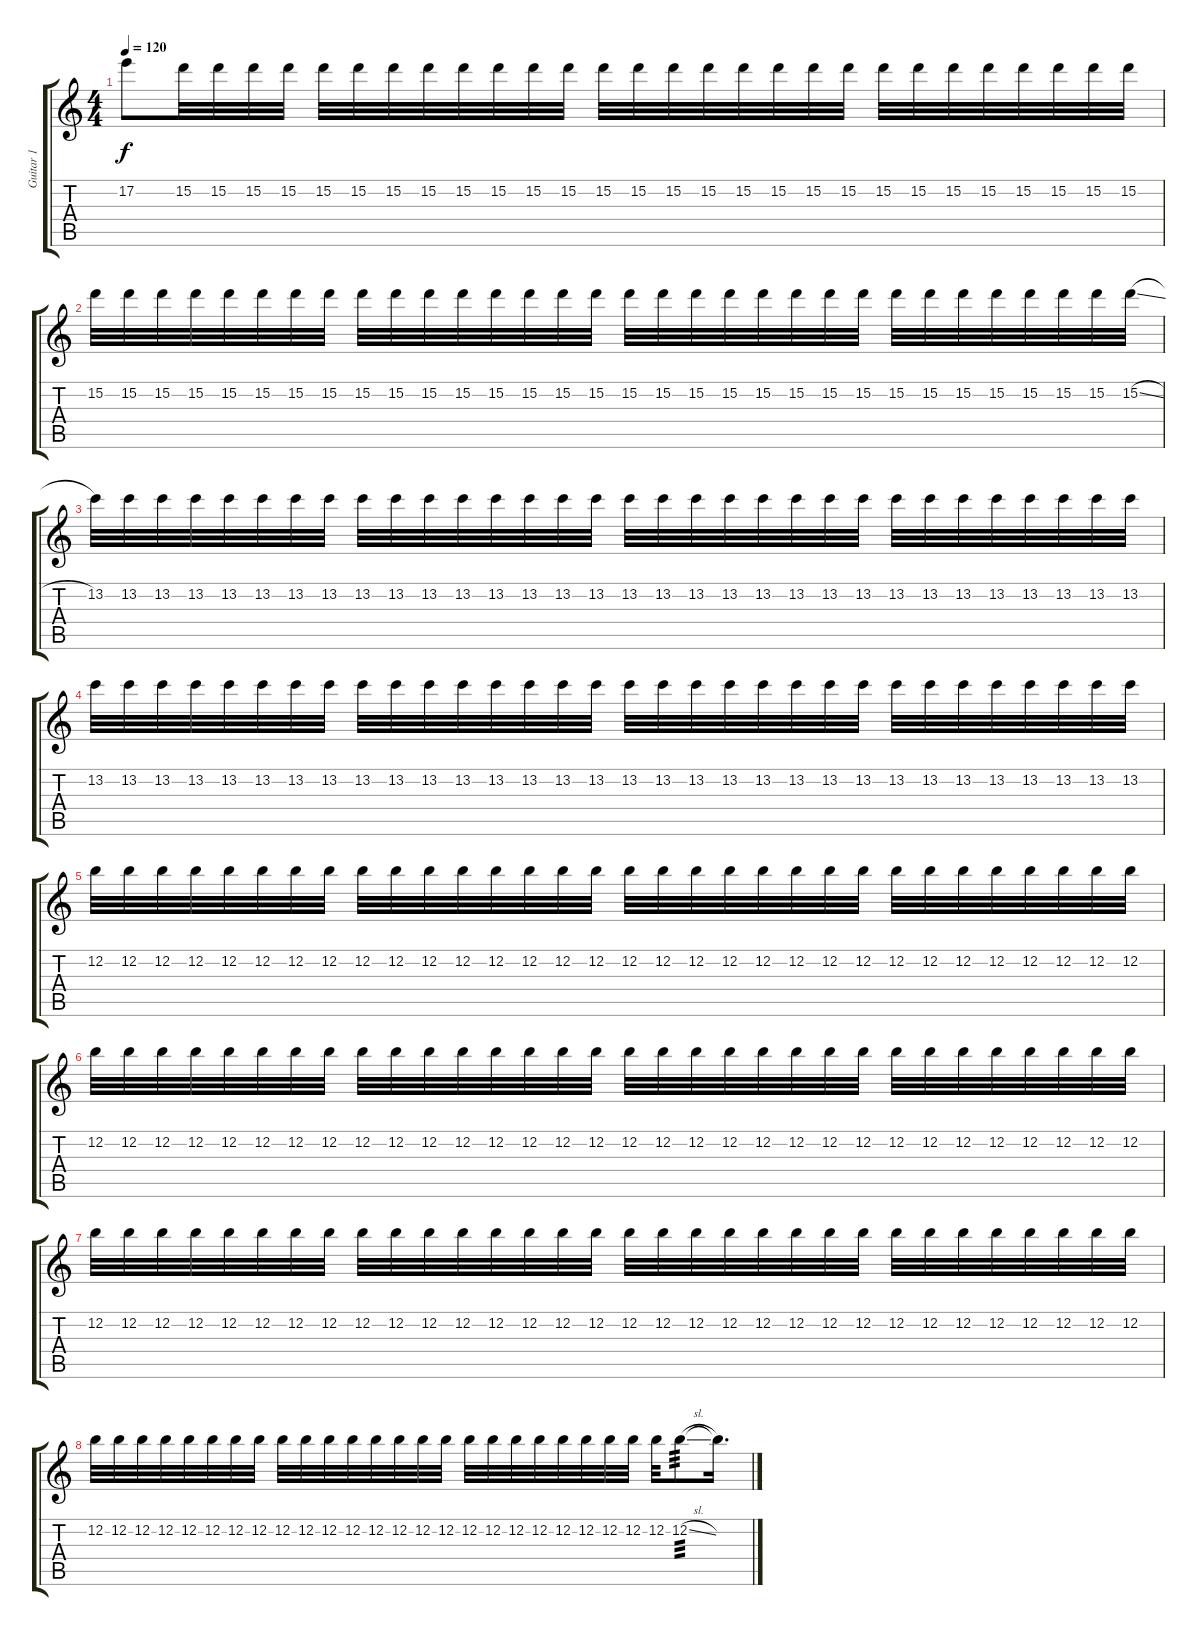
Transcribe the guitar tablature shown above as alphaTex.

\track ("Guitar 1" "Guitar 1") {instrument overdrivenguitar}
\staff {score tabs}
\tuning (E4 B3 G3 D3 A2 D2) {hide}
\ts (4 4)
\tempo 120
\clef g2
\ks c
17.2{t}.8{dy f} 15.2.32 15.2.32 15.2.32 15.2.32 15.2.32 15.2.32 15.2.32 15.2.32 15.2.32 15.2.32 15.2.32 15.2.32 15.2.32 15.2.32 15.2.32 15.2.32 15.2.32 15.2.32 15.2.32 15.2.32 15.2.32 15.2.32 15.2.32 15.2.32 15.2.32 15.2.32 15.2.32 15.2.32 |
15.2.32 15.2.32 15.2.32 15.2.32 15.2.32 15.2.32 15.2.32 15.2.32 15.2.32 15.2.32 15.2.32 15.2.32 15.2.32 15.2.32 15.2.32 15.2.32 15.2.32 15.2.32 15.2.32 15.2.32 15.2.32 15.2.32 15.2.32 15.2.32 15.2.32 15.2.32 15.2.32 15.2.32 15.2.32 15.2.32 15.2.32 15.2{sl}.32 |
13.2.32 13.2.32 13.2.32 13.2.32 13.2.32 13.2.32 13.2.32 13.2.32 13.2.32 13.2.32 13.2.32 13.2.32 13.2.32 13.2.32 13.2.32 13.2.32 13.2.32 13.2.32 13.2.32 13.2.32 13.2.32 13.2.32 13.2.32 13.2.32 13.2.32 13.2.32 13.2.32 13.2.32 13.2.32 13.2.32 13.2.32 13.2.32 |
13.2.32 13.2.32 13.2.32 13.2.32 13.2.32 13.2.32 13.2.32 13.2.32 13.2.32 13.2.32 13.2.32 13.2.32 13.2.32 13.2.32 13.2.32 13.2.32 13.2.32 13.2.32 13.2.32 13.2.32 13.2.32 13.2.32 13.2.32 13.2.32 13.2.32 13.2.32 13.2.32 13.2.32 13.2.32 13.2.32 13.2.32 13.2.32 |
12.2.32{instrument distortionguitar} 12.2.32 12.2.32 12.2.32 12.2.32 12.2.32 12.2.32 12.2.32 12.2.32 12.2.32 12.2.32 12.2.32 12.2.32 12.2.32 12.2.32 12.2.32 12.2.32 12.2.32 12.2.32 12.2.32 12.2.32 12.2.32 12.2.32 12.2.32 12.2.32 12.2.32 12.2.32 12.2.32 12.2.32 12.2.32 12.2.32 12.2.32 |
12.2.32{instrument distortionguitar} 12.2.32 12.2.32 12.2.32 12.2.32 12.2.32 12.2.32 12.2.32 12.2.32 12.2.32 12.2.32 12.2.32 12.2.32 12.2.32 12.2.32 12.2.32 12.2.32 12.2.32 12.2.32 12.2.32 12.2.32 12.2.32 12.2.32 12.2.32 12.2.32 12.2.32 12.2.32 12.2.32 12.2.32 12.2.32 12.2.32 12.2.32 |
12.2.32{instrument distortionguitar} 12.2.32 12.2.32 12.2.32 12.2.32 12.2.32 12.2.32 12.2.32 12.2.32 12.2.32 12.2.32 12.2.32 12.2.32 12.2.32 12.2.32 12.2.32 12.2.32 12.2.32 12.2.32 12.2.32 12.2.32 12.2.32 12.2.32 12.2.32 12.2.32 12.2.32 12.2.32 12.2.32 12.2.32 12.2.32 12.2.32 12.2.32 |
12.2.32{instrument distortionguitar} 12.2.32 12.2.32 12.2.32 12.2.32 12.2.32 12.2.32 12.2.32 12.2.32 12.2.32 12.2.32 12.2.32 12.2.32 12.2.32 12.2.32 12.2.32 12.2.32 12.2.32 12.2.32 12.2.32 12.2.32 12.2.32 12.2.32 12.2.32 12.2.32 12.2{sl}.8{tp 3} 12.2{t}.16{d}
